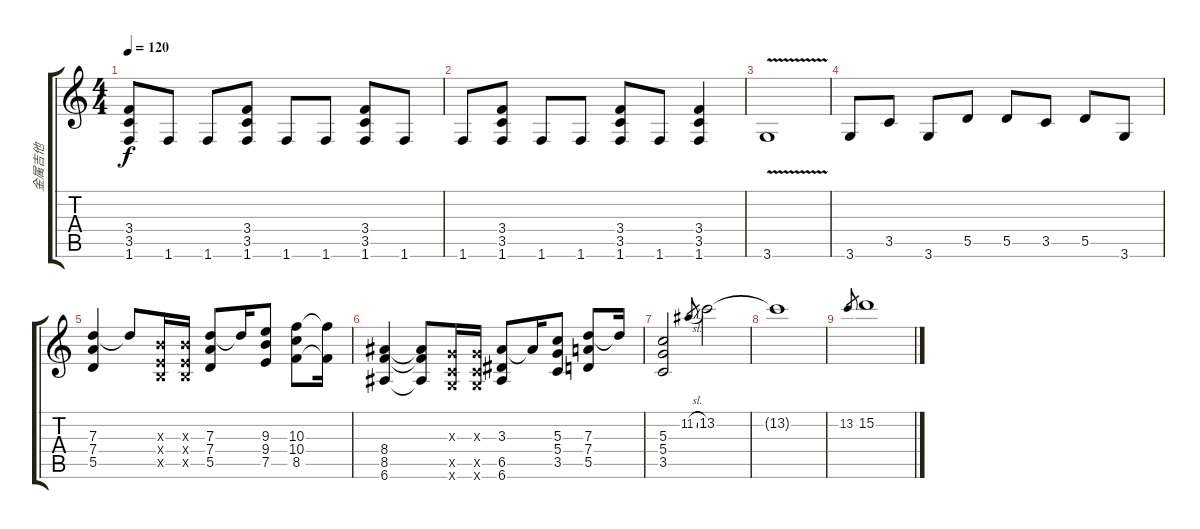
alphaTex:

\track ("金属吉他" "金属吉他") {instrument distortionguitar}
\staff {score tabs}
\tuning (E4 B3 G3 D3 A2 E2) {hide}
\ts (4 4)
\tempo 120
\clef g2
\ks c
(3.4 3.5 1.6).8{dy f} 1.6.8 1.6.8 (3.4 3.5 1.6).8 1.6.8 1.6.8 (3.4 3.5 1.6).8 1.6.8 |
1.6.8 (3.4 3.5 1.6).8 1.6.8 1.6.8 (3.4 3.5 1.6).8 1.6.8 (3.4 3.5 1.6).4 |
3.6{v}.1 |
3.6.8 3.5.8 3.6.8 5.5.8 5.5.8 3.5.8 5.5.8 3.6.8 |
(7.3 7.4 5.5).4 7.3{t}.8 (4.3{x} 2.4{x} 2.5{x}).16 (4.3{x} 2.4{x} 2.5{x}).16 (7.3 7.4 5.5).8 7.3{t}.16 (9.3 9.4 7.5).8 (10.3 10.4 8.5).8 (10.3{t} 8.5{t}).16 |
(8.4 8.5 6.6).4 (8.4{t} 8.5{t} 6.6{t}).8 (0.3{x} 3.5{x} 3.6{x}).16 (0.3{x} 3.5{x} 3.6{x}).16 (3.3 6.5 6.6).8 3.3{t}.16 (5.3 5.4 3.5).8 (7.3 7.4 5.5).8 7.3{t}.16 |
(5.3 5.4 3.5).2 11.2{sl}.8{gr} 13.2.2 |
13.2{t}.1 |
13.2.8{gr} 15.2.1
